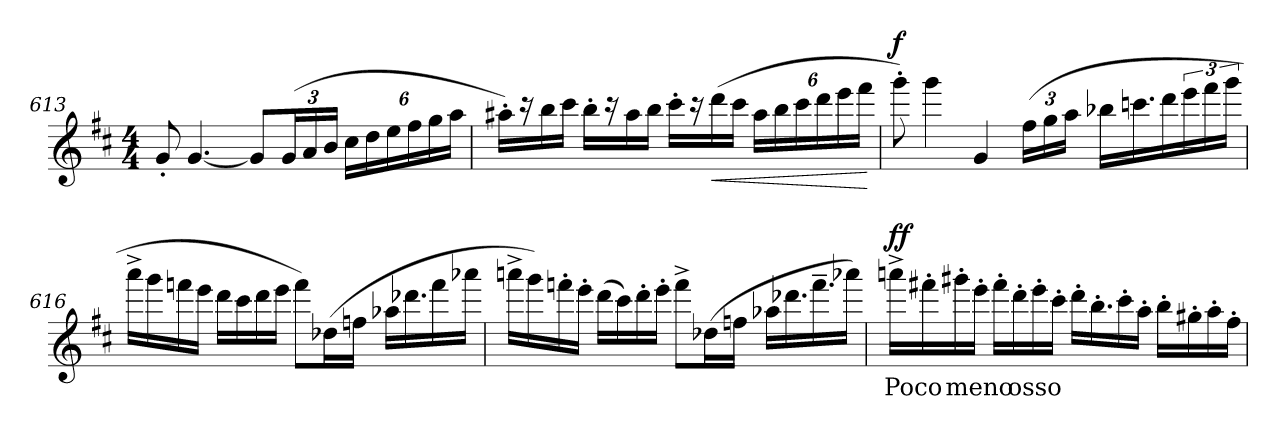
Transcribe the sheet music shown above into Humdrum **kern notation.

**kern	**text	**dynam
*part1	*part1	*part1
*staff1	*staff1	*staff1
*clefG2	*	*
*k[f#c#]	*	*
*M4/4	*	*
=613	=613	=613
8g'/	.	.
[4.g/	.	.
8g/L]	.	.
*Xbrackettup	*	*
(>24g/L	.	.
24a/	.	.
24b/JJ	.	.
*brackettup	*	*
24cc#\LL	.	.
24dd\	.	.
24ee\	.	.
24ff#\	.	.
24gg\	.	.
24aa\JJ	.	.
=614	=614	=614
16aa#X'\LL)	.	.
16rccc	.	.
16bb\	.	.
16ccc#\JJ	.	.
16bb'\LL	.	.
16rccc	.	.
16aa#\	.	.
16bb\JJ	.	.
16ccc#'\LL	.	.
16rccc	.	.
!	!	!LO:HP:b
(>16ddd\	.	<
16ccc#\JJ	.	.
24aa#\LL	.	.
24bb\	.	.
24ccc#\	.	.
24ddd\	.	.
24eee\	.	.
24fff#\JJ	.	.
.	.	[
=615	=615	=615
!	!	!LO:DY:b
8ggg'\)	.	f
4ggg\	.	.
4g/	.	.
*Xbrackettup	*	*
(>24ff#\LL	.	.
24gg\	.	.
24aa\JJ	.	.
16bb-X\LL	.	.
16.cccn\	.	.
16ddd\	.	.
*brackettup	*	*
24eee\	.	.
24fff#\	.	.
24ggg\JJ	.	.
=616	=616	=616
16aaa^\LL	.	.
16ggg\	.	.
16fffn\	.	.
16eee\JJ	.	.
16ddd\LL	.	.
16ccc#\	.	.
16ddd\	.	.
16eee\JJ	.	.
8fff\L)	.	.
(>16dd-X\L	.	.
16ffn\JJ	.	.
16aa-X\LL	.	.
16.ddd-X\	.	.
16fff\	.	.
16aaa-X\JJ	.	.
=617	=617	=617
16aaan^\LL	.	.
16ggg\)	.	.
16fffn'\	.	.
16eee'\JJ	.	.
(>16ddd\LL	.	.
16ccc#\)	.	.
16ddd'\	.	.
16eee'\JJ	.	.
8fff^\L	.	.
(>16dd-X\L	.	.
16ffn\JJ	.	.
16aa-X\LL	.	.
16.ddd-X\	.	.
16.fff~\	.	.
16aaa-X\JJ)	.	.
=618	=618	=618
!	!	!LO:DY:b
16aaan^\LL	Poco	ff
16fff#X'\	.	.
16ggg#X'\	meno	.
16eee'\JJ	.	.
16fff#'\LL	.	.
16ddd'\	osso	.
16eee'\	.	.
16ccc#'\JJ	.	.
16ddd'\LL	.	.
16.bb'\	.	.
16ccc#'\	.	.
16aa'\JJ	.	.
16bb'\LL	.	.
16gg#X'\	.	.
16aa'\	.	.
16ff#'\JJ	.	.
=	=	=
*-	*-	*-
